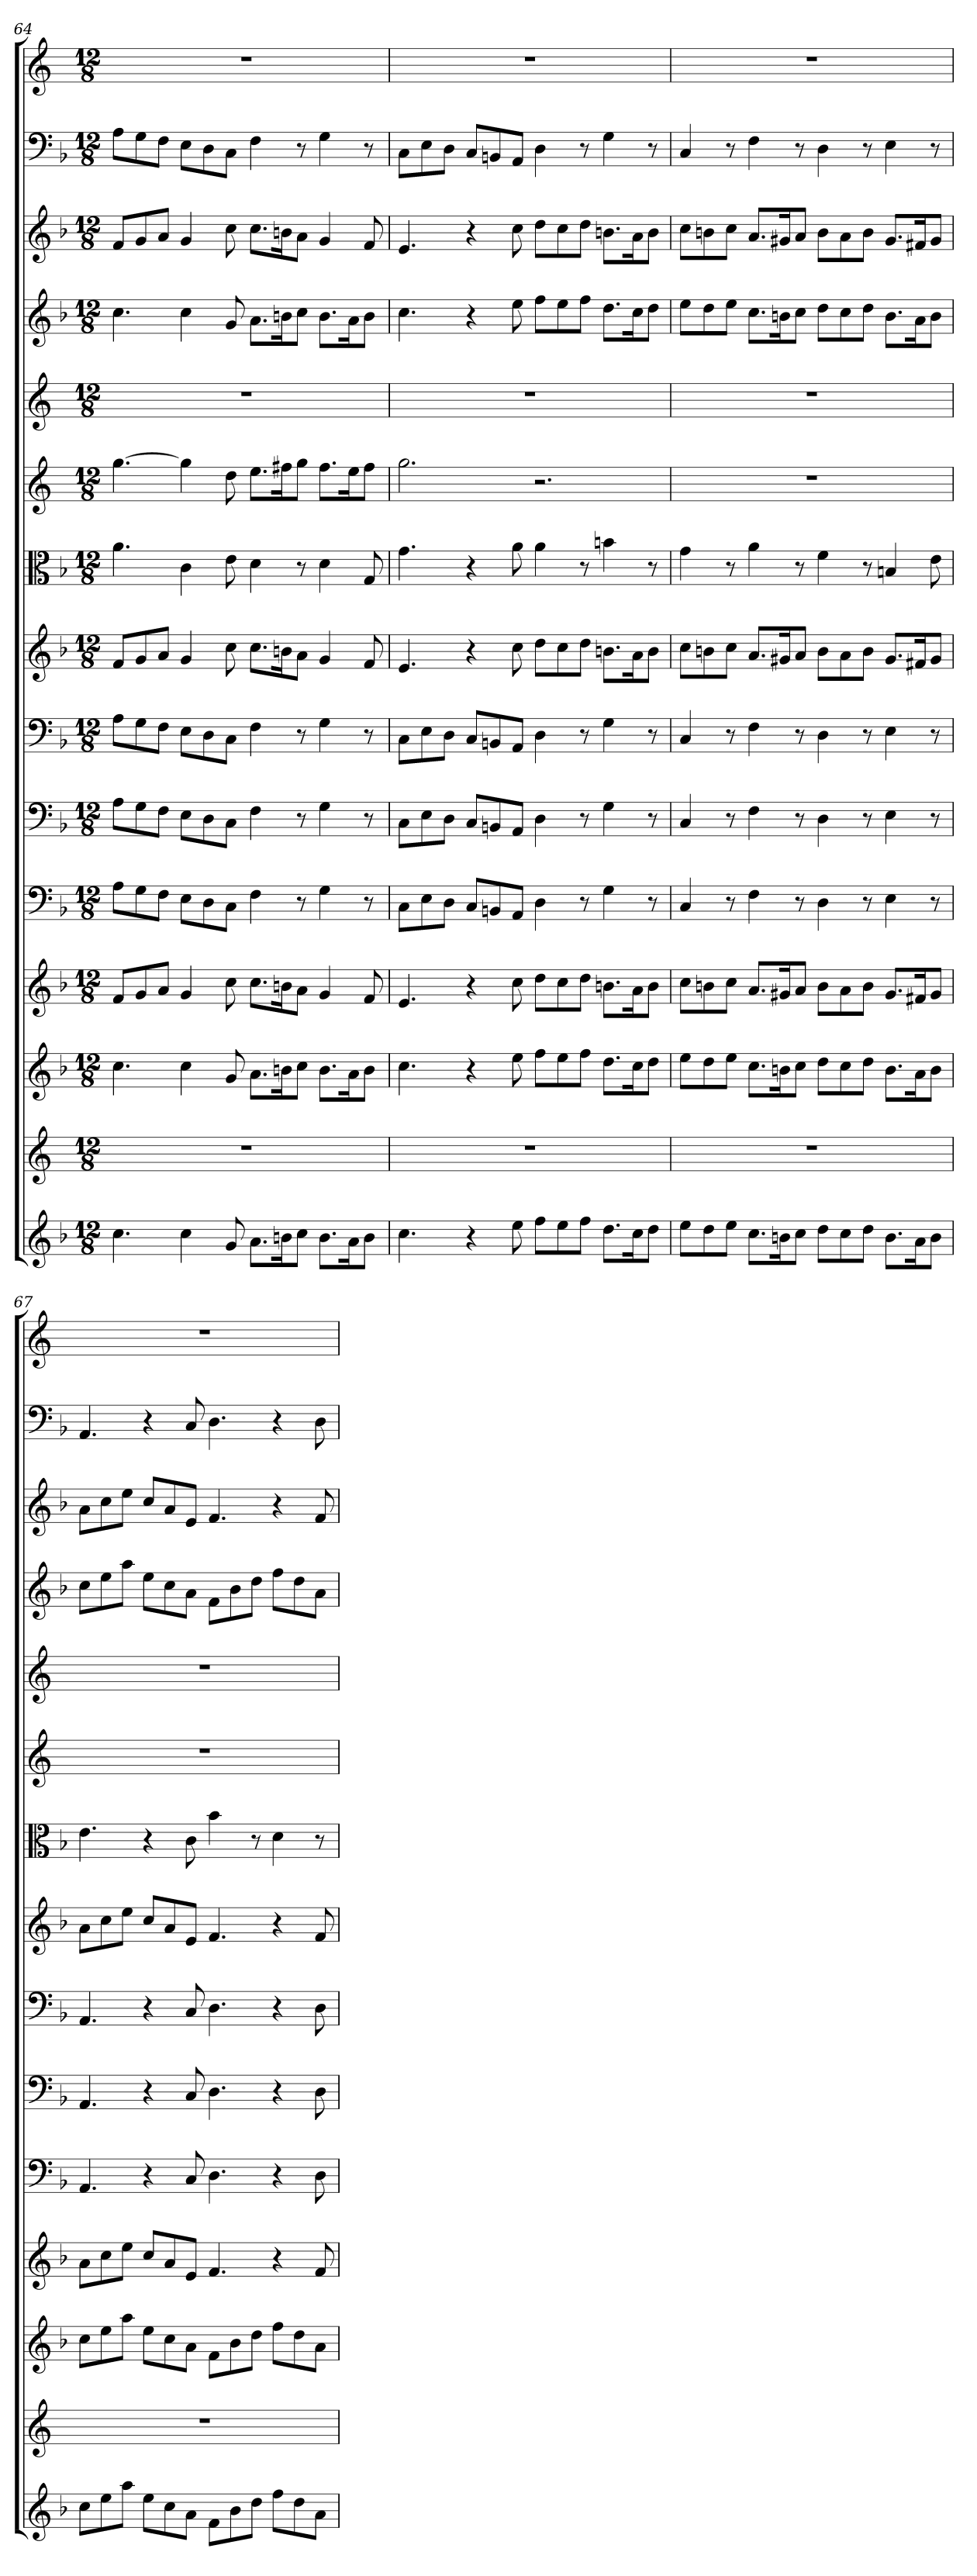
**kern	**kern	**kern	**kern	**kern	**kern	**kern	**kern	**kern	**kern	**kern	**kern	**kern	**kern	**kern
*part15	*part14	*part13	*part12	*part11	*part10	*part9	*part8	*part7	*part6	*part5	*part4	*part3	*part2	*part1
*staff15	*staff14	*staff13	*staff12	*staff11	*staff10	*staff9	*staff8	*staff7	*staff6	*staff5	*staff4	*staff3	*staff2	*staff1
*clefG2	*clefG2	*clefG2	*clefG2	*clefF4	*clefF4	*clefF4	*clefG2	*clefC3	*clefG2	*clefG2	*clefG2	*clefG2	*clefF4	*clefG2
*k[b-]	*k[]	*k[b-]	*k[b-]	*k[b-]	*k[b-]	*k[b-]	*k[b-]	*k[b-]	*k[]	*k[]	*k[b-]	*k[b-]	*k[b-]	*k[]
*M12/8	*M12/8	*M12/8	*M12/8	*M12/8	*M12/8	*M12/8	*M12/8	*M12/8	*M12/8	*M12/8	*M12/8	*M12/8	*M12/8	*M12/8
=64	=64	=64	=64	=64	=64	=64	=64	=64	=64	=64	=64	=64	=64	=64
4.cc\	1.r	4.cc\	8f/L	8A\L	8A\L	8A\L	8f/L	4.a\	[4.gg\	1.r	4.cc\	8f/L	8A\L	1.r
.	.	.	8g/	8G\	8G\	8G\	8g/	.	.	.	.	8g/	8G\	.
.	.	.	8a/J	8F\J	8F\J	8F\J	8a/J	.	.	.	.	8a/J	8F\J	.
4cc\	.	4cc\	4g/	8E\L	8E\L	8E\L	4g/	4c\	4gg\]	.	4cc\	4g/	8E\L	.
.	.	.	.	8D\	8D\	8D\	.	.	.	.	.	.	8D\	.
8g/	.	8g/	8cc\	8C\J	8C\J	8C\J	8cc\	8e\	8dd\	.	8g/	8cc\	8C\J	.
8.a\L	.	8.a\L	8.cc\L	4F\	4F\	4F\	8.cc\L	4d\	8.ee\L	.	8.a\L	8.cc\L	4F\	.
16bn\K	.	16bn\K	16bn\K	.	.	.	16bn\K	.	16ff#X\K	.	16bn\K	16bn\K	.	.
8cc\J	.	8cc\J	8a\J	8r	8r	8r	8a\J	8r	8gg\J	.	8cc\J	8a\J	8r	.
8.b\L	.	8.b\L	4g/	4G\	4G\	4G\	4g/	4d\	8.ff#\L	.	8.b\L	4g/	4G\	.
16a\K	.	16a\K	.	.	.	.	.	.	16ee\K	.	16a\K	.	.	.
8b\J	.	8b\J	8f/	8r	8r	8r	8f/	8G/	8ff#\J	.	8b\J	8f/	8r	.
=65	=65	=65	=65	=65	=65	=65	=65	=65	=65	=65	=65	=65	=65	=65
4.cc\	1.r	4.cc\	4.e/	8C\L	8C\L	8C\L	4.e/	4.g\	2.gg\	1.r	4.cc\	4.e/	8C\L	1.r
.	.	.	.	8E\	8E\	8E\	.	.	.	.	.	.	8E\	.
.	.	.	.	8D\J	8D\J	8D\J	.	.	.	.	.	.	8D\J	.
4r	.	4r	4r	8C/L	8C/L	8C/L	4r	4r	.	.	4r	4r	8C/L	.
.	.	.	.	8BBn/	8BBn/	8BBn/	.	.	.	.	.	.	8BBn/	.
8ee\	.	8ee\	8cc\	8AA/J	8AA/J	8AA/J	8cc\	8a\	.	.	8ee\	8cc\	8AA/J	.
8ff\L	.	8ff\L	8dd\L	4D\	4D\	4D\	8dd\L	4a\	2.r	.	8ff\L	8dd\L	4D\	.
8ee\	.	8ee\	8cc\	.	.	.	8cc\	.	.	.	8ee\	8cc\	.	.
8ff\J	.	8ff\J	8dd\J	8r	8r	8r	8dd\J	8r	.	.	8ff\J	8dd\J	8r	.
8.dd\L	.	8.dd\L	8.bn\L	4G\	4G\	4G\	8.bn\L	4bn\	.	.	8.dd\L	8.bn\L	4G\	.
16cc\K	.	16cc\K	16a\K	.	.	.	16a\K	.	.	.	16cc\K	16a\K	.	.
8dd\J	.	8dd\J	8b\J	8r	8r	8r	8b\J	8r	.	.	8dd\J	8b\J	8r	.
=66	=66	=66	=66	=66	=66	=66	=66	=66	=66	=66	=66	=66	=66	=66
8ee\L	1.r	8ee\L	8cc\L	4C/	4C/	4C/	8cc\L	4g\	1.r	1.r	8ee\L	8cc\L	4C/	1.r
8dd\	.	8dd\	8bn\	.	.	.	8bn\	.	.	.	8dd\	8bn\	.	.
8ee\J	.	8ee\J	8cc\J	8r	8r	8r	8cc\J	8r	.	.	8ee\J	8cc\J	8r	.
8.cc\L	.	8.cc\L	8.a/L	4F\	4F\	4F\	8.a/L	4a\	.	.	8.cc\L	8.a/L	4F\	.
16bn\K	.	16bn\K	16g#X/K	.	.	.	16g#X/K	.	.	.	16bn\K	16g#X/K	.	.
8cc\J	.	8cc\J	8a/J	8r	8r	8r	8a/J	8r	.	.	8cc\J	8a/J	8r	.
8dd\L	.	8dd\L	8b\L	4D\	4D\	4D\	8b\L	4f\	.	.	8dd\L	8b\L	4D\	.
8cc\	.	8cc\	8a\	.	.	.	8a\	.	.	.	8cc\	8a\	.	.
8dd\J	.	8dd\J	8b\J	8r	8r	8r	8b\J	8r	.	.	8dd\J	8b\J	8r	.
8.b\L	.	8.b\L	8.g#/L	4E\	4E\	4E\	8.g#/L	4Bn/	.	.	8.b\L	8.g#/L	4E\	.
16a\K	.	16a\K	16f#X/K	.	.	.	16f#X/K	.	.	.	16a\K	16f#X/K	.	.
8b\J	.	8b\J	8g#/J	8r	8r	8r	8g#/J	8e\	.	.	8b\J	8g#/J	8r	.
=67	=67	=67	=67	=67	=67	=67	=67	=67	=67	=67	=67	=67	=67	=67
8cc\L	1.r	8cc\L	8a\L	4.AA/	4.AA/	4.AA/	8a\L	4.e\	1.r	1.r	8cc\L	8a\L	4.AA/	1.r
8ee\	.	8ee\	8cc\	.	.	.	8cc\	.	.	.	8ee\	8cc\	.	.
8aa\J	.	8aa\J	8ee\J	.	.	.	8ee\J	.	.	.	8aa\J	8ee\J	.	.
8ee\L	.	8ee\L	8cc/L	4r	4r	4r	8cc/L	4r	.	.	8ee\L	8cc/L	4r	.
8cc\	.	8cc\	8a/	.	.	.	8a/	.	.	.	8cc\	8a/	.	.
8a\J	.	8a\J	8e/J	8C/	8C/	8C/	8e/J	8c\	.	.	8a\J	8e/J	8C/	.
8f\L	.	8f\L	4.f/	4.D\	4.D\	4.D\	4.f/	4b-\	.	.	8f\L	4.f/	4.D\	.
8b-\	.	8b-\	.	.	.	.	.	.	.	.	8b-\	.	.	.
8dd\J	.	8dd\J	.	.	.	.	.	8r	.	.	8dd\J	.	.	.
8ff\L	.	8ff\L	4r	4r	4r	4r	4r	4d\	.	.	8ff\L	4r	4r	.
8dd\	.	8dd\	.	.	.	.	.	.	.	.	8dd\	.	.	.
8a\J	.	8a\J	8f/	8D\	8D\	8D\	8f/	8r	.	.	8a\J	8f/	8D\	.
=	=	=	=	=	=	=	=	=	=	=	=	=	=	=
*-	*-	*-	*-	*-	*-	*-	*-	*-	*-	*-	*-	*-	*-	*-
